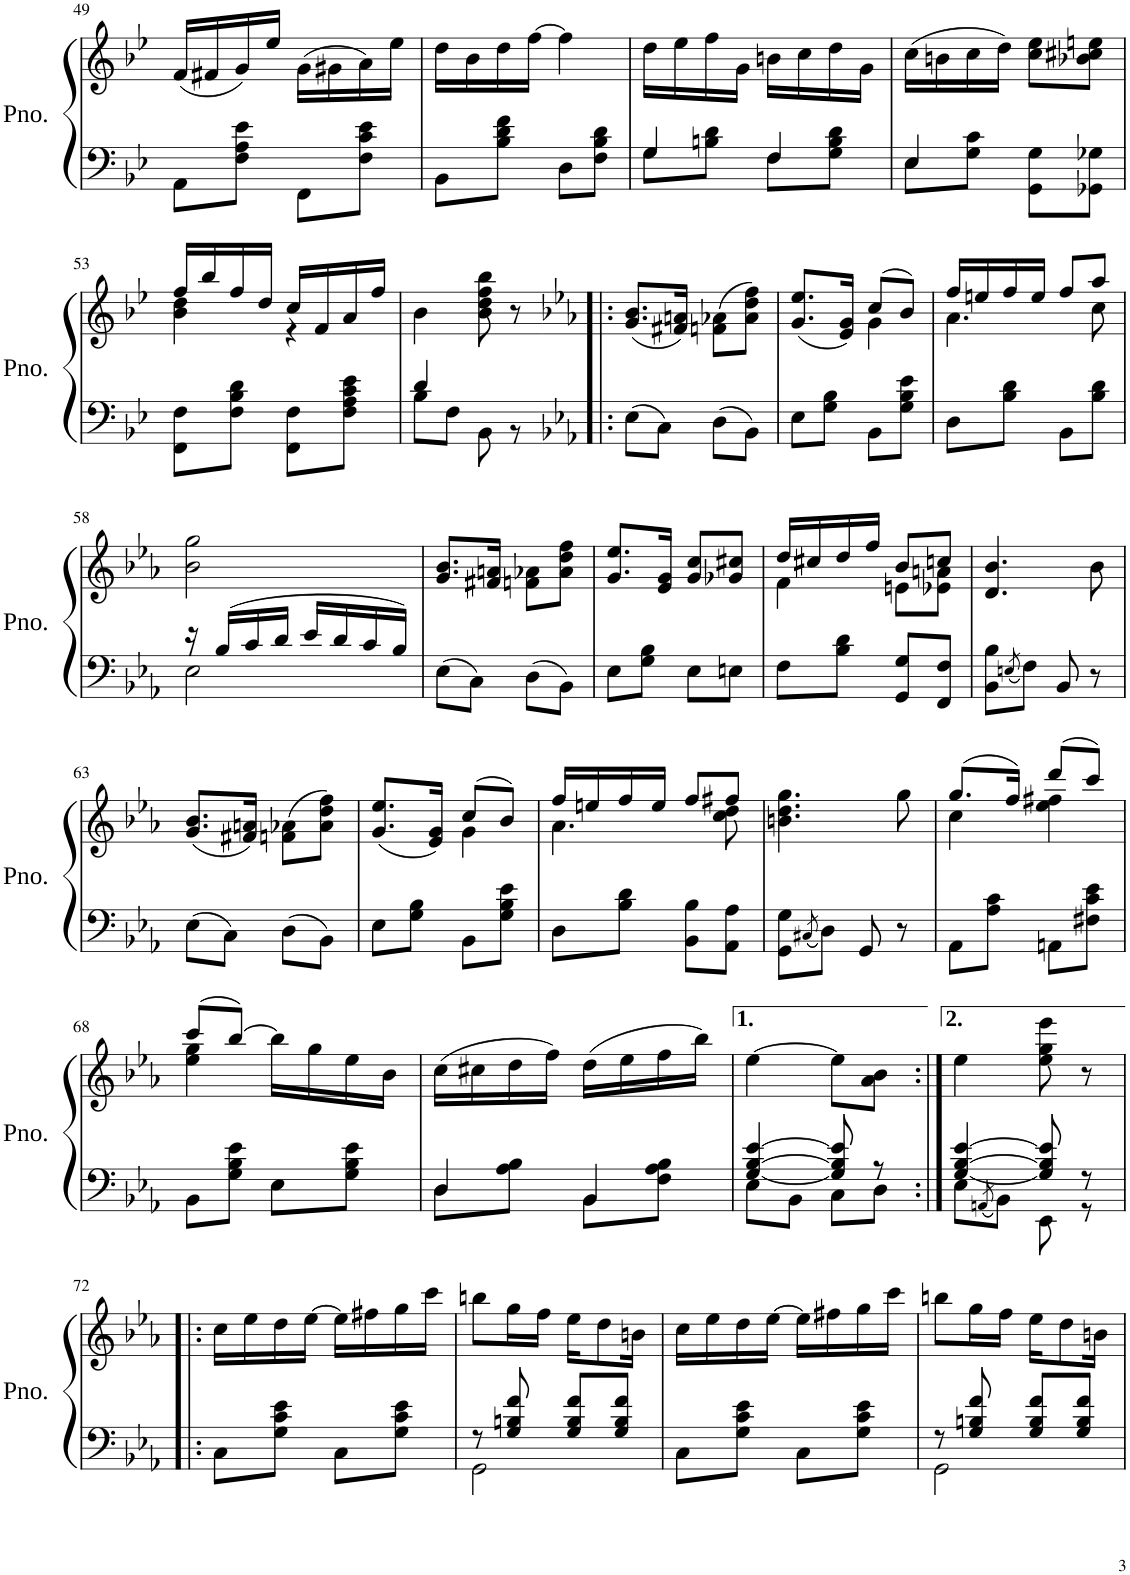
**kern	**kern
*part1	*part1
*staff2	*staff1
*I"Piano	*
*I'Pno.	*
!!LO:PB:g=z
*clefF4	*clefG2
*k[b-e-]	*k[b-e-]
*M2/4	*M2/4
=49	=49
8AA\L	(16f/LL
.	16f#X/
8F\ 8A\ 8e-\J	16g/)
.	16ee-/JJ
8FF\L	(16g\LL
.	16g#X\
8F\ 8c\ 8e-\J	16a\)
.	16ee-\JJ
=50	=50
8BB-\L	16dd\LL
.	16b-\
8B-\ 8d\ 8f\J	16dd\
.	[16ff\JJ
8D\L	4ff\]
8F\ 8B-\ 8d\J	.
=51	=51
*^	*
4G/	8G\L	16dd\LL
.	.	16ee-\
.	8Bn\ 8d\J	16ff\
.	.	16g\JJ
4F/	8F\L	16bn\LL
.	.	16cc\
.	8G\ 8B\ 8d\J	16dd\
.	.	16g\JJ
=52	=52	=52
4E-/	8E-\L	(16cc\LL
.	.	16bn\
.	8G\ 8c\J	16cc\
.	.	16dd\JJ)
4ryy	8GG\ 8G\L	8cc\ 8ee-\L
.	8GG-X\ 8G-X\J	8b-X\ 8cc#X\ 8een\J
*v	*v	*
!!LO:LB:g=z
=53	=53
*	*^
8FF\ 8F\L	16ff/LL	4b-\ 4dd\
.	16bb-/	.
8F\ 8B-\ 8d\J	16ff/	.
.	16dd/JJ	.
8FF\ 8F\L	16cc/LL	4r
.	16f/	.
8F\ 8A\ 8c\ 8e-\J	16a/	.
.	16ff/JJ	.
*	*v	*v
=54	=54
*^	*
4d/	8B-\L	4b-\
.	8F\J	.
4ryy	8BB-\	8b-\ 8dd\ 8ff\ 8bb-\
.	8r	8r
*v	*v	*
=55!|:	=55!|:
*k[b-e-a-]	*k[b-e-a-]
8E-\L	(8.g/ 8.b-/L
8C\J	.
.	16f#X/ 16an/Jk)
8D\L	(8fn\ 8a-X\L
8BB-\J	8a-\ 8dd\ 8ff\J)
=56	=56
*	*^
8E-\L	(8.g/ 8.ee-/L	4ryy
8G\ 8B-\J	.	.
.	16e-/ 16g/Jk)	.
8BB-\L	(8cc/L	4g\
8G\ 8B-\ 8e-\J	8b-/J)	.
=57	=57	=57
8D\L	16ff/LL	4.a-\
.	16een/	.
8B-\ 8d\J	16ff/	.
.	16ee/JJ	.
8BB-\L	8ff/L	.
8B-\ 8d\J	8aa-/J	8cc\
*	*v	*v
!!LO:LB:g=z
=58	=58
*^	*
16r	2E-\	2b-\ 2gg\
16B-/LL	.	.
16c/	.	.
16d/JJ	.	.
16e-/LL	.	.
16d/	.	.
16c/	.	.
16B-/JJ	.	.
*v	*v	*
=59	=59
8E-\L	8.g/ 8.b-/L
8C\J	.
.	16f#X/ 16an/Jk
8D\L	8fn\ 8a-X\L
8BB-\J	8a-\ 8dd\ 8ff\J
=60	=60
8E-\L	8.g/ 8.ee-/L
8G\ 8B-\J	.
.	16e-/ 16g/Jk
8E-\L	8g/ 8cc/L
8En\J	8g-X/ 8cc#X/J
=61	=61
*	*^
8F\L	16dd/LL	4f\
.	16cc#X/	.
8B-\ 8d\J	16dd/	.
.	16ff/JJ	.
8GG/ 8G/L	8b-/L	8en\L
8FF/ 8F/J	8ccn/J	8e-X\ 8an\J
*	*v	*v
=62	=62
8BB-\ 8B-\L	4.d/ 4.b-/
8qEn/	.
8F\J	.
8BB-/	.
8r	8b-\
!!LO:LB:g=z
=63	=63
8E-\L	(8.g/ 8.b-/L
8C\J	.
.	16f#X/ 16an/Jk)
8D\L	(8fn\ 8a-X\L
8BB-\J	8a-\ 8dd\ 8ff\J)
=64	=64
*	*^
8E-\L	(8.g/ 8.ee-/L	4ryy
8G\ 8B-\J	.	.
.	16e-/ 16g/Jk)	.
8BB-\L	(8cc/L	4g\
8G\ 8B-\ 8e-\J	8b-/J)	.
=65	=65	=65
8D\L	16ff/LL	4.a-\
.	16een/	.
8B-\ 8d\J	16ff/	.
.	16ee/JJ	.
8BB-\ 8B-\L	8ff/L	.
8AA-\ 8A-\J	8ff#X/J	8cc\ 8dd\
*	*v	*v
=66	=66
8GG\ 8G\L	4.bn\ 4.dd\ 4.gg\
8qC#X/	.
8D\J	.
8GG/	.
8r	8gg\
=67	=67
*	*^
8AA-\L	(8.gg/L	4cc\
8A-\ 8c\J	.	.
.	16ff/Jk)	.
8AAn\L	(8ddd/L	4ee-\ 4ff#X\
8F#X\ 8c\ 8e-\J	8ccc/J)	.
!!LO:LB:g=z	!!
=68	=68	=68
8BB-\L	(8ccc/L	4ee-\ 4gg\
8G\ 8B-\ 8e-\J	[8bb-/J)	.
8E-\L	16bb-\LL]	4ryy
.	16gg\	.
8G\ 8B-\ 8e-\J	16ee-\	.
.	16b-\JJ	.
*	*v	*v
=69	=69
*^	*
4D/	8D\L	(16cc\LL
.	.	16cc#X\
.	8A-\ 8B-\J	16dd\
.	.	16ff\JJ)
4BB-/	8BB-\L	(16dd\LL
.	.	16ee-\
.	8F\ 8A-\ 8B-\J	16ff\
.	.	16bb-\JJ)
=70	=70	=70
[<4G/ [4B-/ [4e-/	8E-\L	[4ee-\
.	8BB-\J	.
8G/] 8B-/] 8e-/]	8C\L	8ee-\L]
8r	8D\J	8a-\ 8b-\J
=71:|!	=71:|!	=71:|!
[<4G/ [4B-/ [4e-/	8E-\L	4ee-\
.	8qAAn/	.
.	8BB-\J	.
8G/] 8B-/] 8e-/]	8EE-\	8ee-\ 8gg\ 8eee-\
8r	8r	8r
*v	*v	*
!!LO:LB:g=z
=72!|:	=72!|:
8C\L	16cc\LL
.	16ee-\
8G\ 8c\ 8e-\J	16dd\
.	[16ee-\JJ
8C\L	16ee-\LL]
.	16ff#X\
8G\ 8c\ 8e-\J	16gg\
.	16ccc\JJ
=73	=73
*^	*
8r	2GG\	8bbn\L
8G/ 8Bn/ 8f/	.	16gg\L
.	.	16ff\JJ
8G/ 8B/ 8f/L	.	16ee-\KL
.	.	8dd\
8G/ 8B/ 8f/J	.	.
.	.	16bn\Jk
*v	*v	*
=74	=74
8C\L	16cc\LL
.	16ee-\
8G\ 8c\ 8e-\J	16dd\
.	[16ee-\JJ
8C\L	16ee-\LL]
.	16ff#X\
8G\ 8c\ 8e-\J	16gg\
.	16ccc\JJ
=75	=75
*^	*
8r	2GG\	8bbn\L
8G/ 8Bn/ 8f/	.	16gg\L
.	.	16ff\JJ
8G/ 8B/ 8f/L	.	16ee-\KL
.	.	8dd\
8G/ 8B/ 8f/J	.	.
.	.	16bn\Jk
*v	*v	*
=	=
*-	*-
